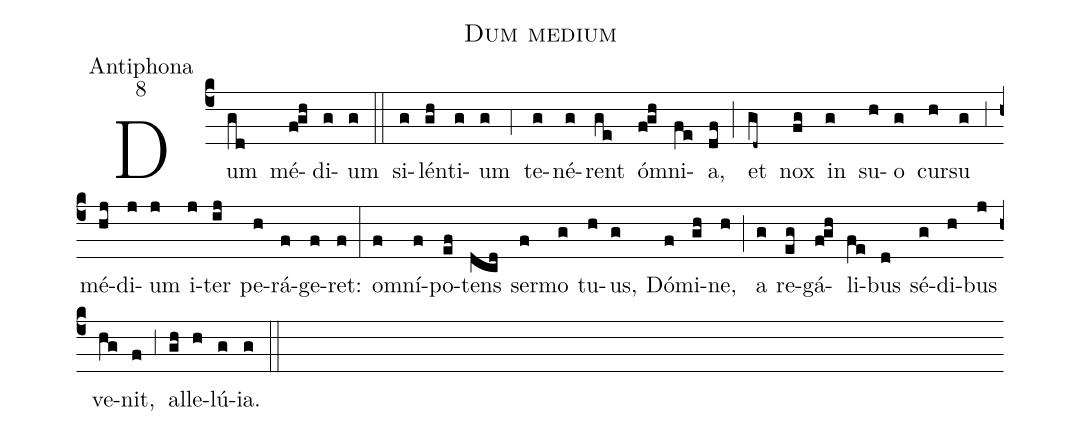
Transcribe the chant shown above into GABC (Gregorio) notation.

name:Dum medium;
office-part:Antiphona;
mode:8;
%%
(c4) Dum(gd) mé(f!gh)di(g)um(g) (::) si(g)lén(gh)ti(g)um(g) (;4) te(g)né(g)rent(ge) ó(f!gh)mni(fe)a,(df) (;) et(gd~) nox(fg) in(g) su(h)o(g) cur(h)su(g) (;3) mé(hj)di(j)um(j) i(j)ter(ij) pe(h)rá(f)ge(f)ret:(f) (:) o(f)mní(f)po(ef)tens(dcd) ser(f)mo(g) tu(h)us,(g) Dó(f)mi(gh)ne,(h) (;) a(g) re(eg)gá(f!gh)li(fe)bus(d) sé(g)di(h)bus(j) ve(hg)nit,(f) (;3) al(gh)le(h)lú(g)ia.(g) (::)
